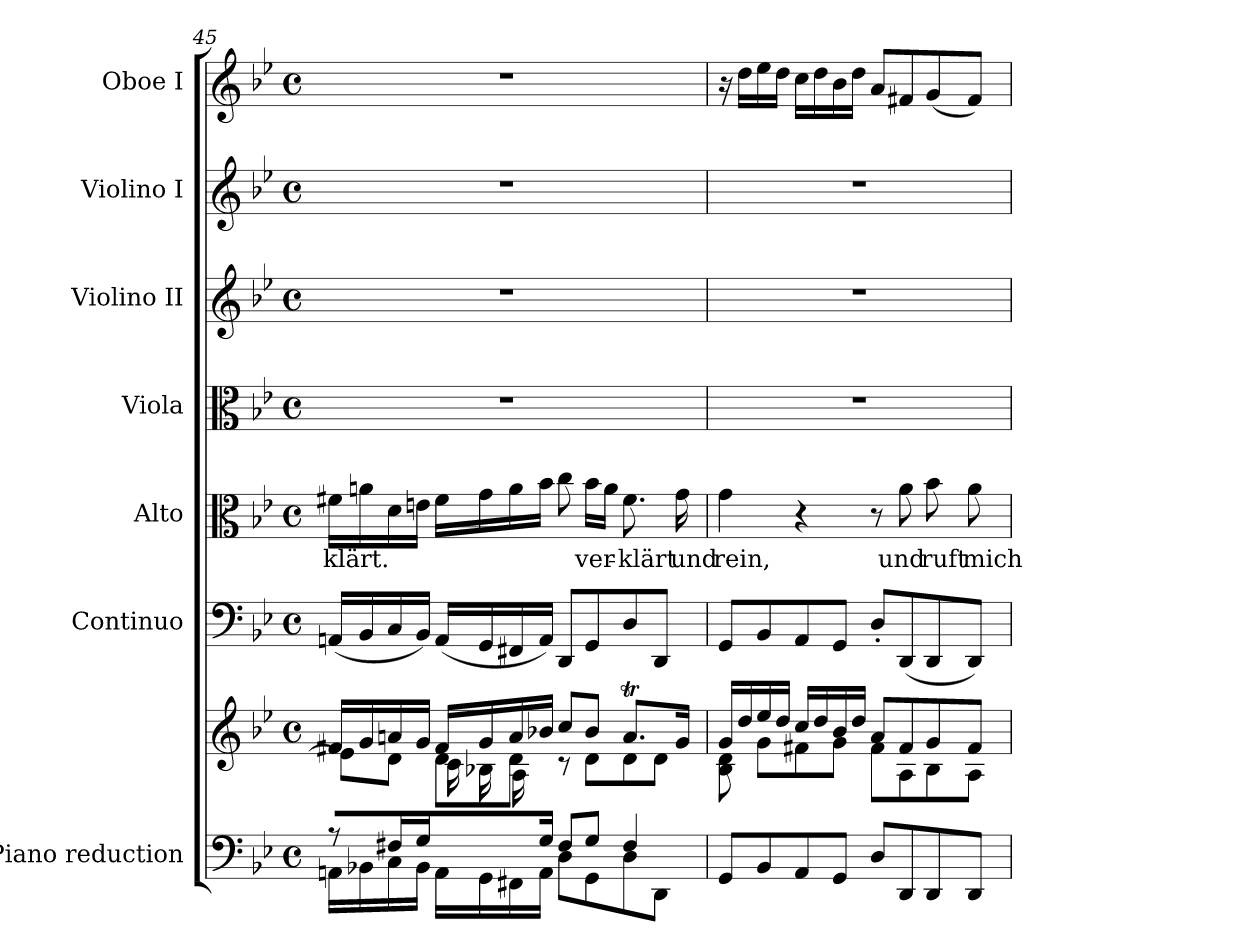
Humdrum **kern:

**kern	**kern	**kern	**kern	**text	**kern	**kern	**kern	**kern	**dynam
*part7	*part7	*part6	*part5	*part5	*part4	*part3	*part2	*part1	*part1
*staff8	*staff7	*staff6	*staff5	*staff5	*staff4	*staff3	*staff2	*staff1	*staff1
*I"Piano reduction	*	*I"Continuo	*I"Alto	*	*I"Viola	*I"Violino II	*I"Violino I	*I"Oboe I	*
*I'Pno	*	*	*	*	*I'Vla	*I'Vln	*I'Vln	*I'Ob	*
!!LO:LB:g=z
*clefF4	*clefG2	*clefF4	*clefC3	*	*clefC3	*clefG2	*clefG2	*clefG2	*
*k[b-e-]	*k[b-e-]	*k[b-e-]	*k[b-e-]	*	*k[b-e-]	*k[b-e-]	*k[b-e-]	*k[b-e-]	*
*M4/4	*M4/4	*M4/4	*M4/4	*	*M4/4	*M4/4	*M4/4	*M4/4	*
*met(c)	*met(c)	*met(c)	*met(c)	*	*met(c)	*met(c)	*met(c)	*met(c)	*
=45	=45	=45	=45	=45	=45	=45	=45	=45	=45
*^	*^	*	*	*	*	*	*	*	*
*	*	*	*^	*	*	*	*	*	*	*	*
!	!	!	!	!	!	!	!LO:LY:b	!	!	!	!	!
8r	16AAn\LL	16f#X/LL	8e-\L]	4ryy	(16AAn/LL	16f#X\LL	-klärt.	1r	1r	1r	1r	.
.	16BB-X\	16g/	.	.	16BB-/	16an\	.	.	.	.	.	.
16F#X/LL	16C\	16an/	8d\J	.	16C/	16d\	.	.	.	.	.	.
16G/JJ	16BB-\JJ	16g/JJ	.	.	16BB-/JJ)	16en\JJ	.	.	.	.	.	.
8.ryy	16AA\LL	16f#/LL	8d\L	16c\LL	(16AA/LL	16f#\LL	.	.	.	.	.	.
.	16GG\	16g/	.	16B-X\	16GG/	16g\	.	.	.	.	.	.
.	16FF#X\	16a/	8d\J	16A\	16FF#X/	16a\	.	.	.	.	.	.
16G/JJ	16AA\JJ	16b-X/JJ	.	2ryy	16AA/JJ)	16b-\JJ	.	.	.	.	.	.
8F#/L	8D\L	8cc/L	8r	.	8DD/L	8cc\	.	.	.	.	.	.
!	!	!	!	!	!	!	!LO:LY:b	!	!	!	!	!
8G/J	8GG\	8b-/J	8d\L	.	8GG/	16b-\LL	ver-	.	.	.	.	.
.	.	.	.	.	.	16a\JJ	.	.	.	.	.	.
!	!	!	!	!	!	!	!LO:LY:b	!	!	!	!	!
4F#/	8D\	8.at/L	8d\	.	8D/	8.f#\	-klärt	.	.	.	.	.
.	8DD\J	.	8d\J	.	8DD/J	.	.	.	.	.	.	.
!	!	!	!	!	!	!	!LO:LY:b	!	!	!	!	!
.	.	16g/Jk	.	16ryy	.	16g\	und	.	.	.	.	.
*v	*v	*	*	*	*	*	*	*	*	*	*	*
=46	=46	=46	=46	=46	=46	=46	=46	=46	=46	=46	=46
!	!	!	!	!	!	!LO:LY:b	!	!	!	!	!
*	*	*v	*v	*	*	*	*	*	*	*	*
8GG/L	16g/LL	8B-\ 8d\	8GG/L	4g\	rein,	1r	1r	1r	16r	.
!	!	!	!	!	!	!	!	!	!	!LO:DY:b
.	16dd/	.	.	.	.	.	.	.	16dd\LL	other-dynamics
8BB-/	16ee-/	8g\L	8BB-/	.	.	.	.	.	16ee-\	.
.	16dd/JJ	.	.	.	.	.	.	.	16dd\JJ	.
8AA/	16cc/LL	8f#X\	8AA/	4r	.	.	.	.	16cc\LL	.
.	16dd/	.	.	.	.	.	.	.	16dd\	.
8GG/J	16b-/	8g\J	8GG/J	.	.	.	.	.	16b-\	.
.	16dd/JJ	.	.	.	.	.	.	.	16dd\JJ	.
8D/L	8a/L	8f#\L	8D'/L	8r	.	.	.	.	8a/L	.
!	!	!	!	!	!LO:LY:b	!	!	!	!	!
8DD/	8f#/	8A\	(8DD/	8a\	und	.	.	.	8f#X/	.
!	!	!	!	!	!LO:LY:b	!	!	!	!	!
8DD/	8g/	8B-\	8DD/	8b-\	ruft	.	.	.	(8g/	.
!	!	!	!	!	!LO:LY:b	!	!	!	!	!
8DD/J	8f#/J	8A\J	8DD/J)	8a\	mich	.	.	.	8f#/J)	.
*	*v	*v	*	*	*	*	*	*	*	*
=	=	=	=	=	=	=	=	=	=
*-	*-	*-	*-	*-	*-	*-	*-	*-	*-
